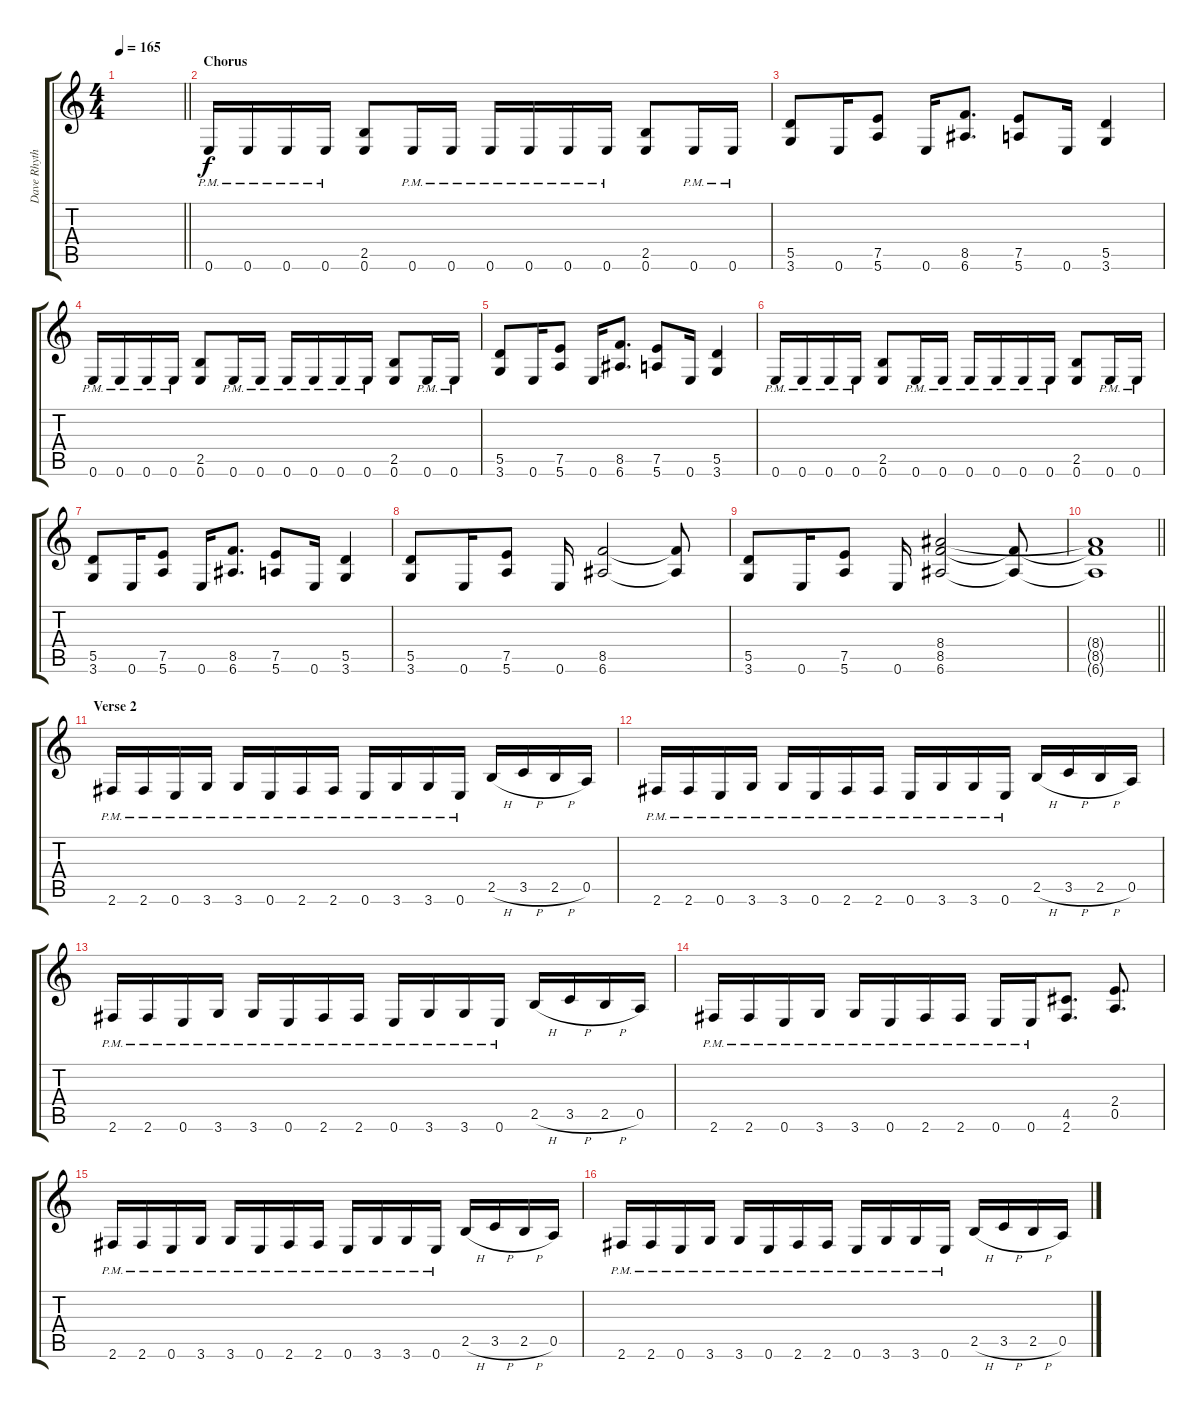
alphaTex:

\track ("Dave Rhythm" "Dave Rhyth") {instrument distortionguitar}
\staff {score tabs}
\tuning (E4 B3 G3 D3 A2 E2) {hide}
\ts (4 4)
\tempo 165
\clef g2
\barLineRight lightlight
\ks c
|
\section ("" "Chorus")
0.6{pm}.16{volume 13} 0.6{pm}.16 0.6{pm}.16 0.6{pm}.16 (2.5 0.6).8 0.6{pm}.16 0.6{pm}.16 0.6{pm}.16 0.6{pm}.16 0.6{pm}.16 0.6{pm}.16 (2.5 0.6).8 0.6{pm}.16 0.6{pm}.16 |
(5.5 3.6).8 0.6.16 (7.5 5.6).8 0.6.16 (8.5 6.6).8{d} (7.5 5.6).8 0.6.16 (5.5 3.6).4 |
0.6{pm}.16 0.6{pm}.16 0.6{pm}.16 0.6{pm}.16 (2.5 0.6).8 0.6{pm}.16 0.6{pm}.16 0.6{pm}.16 0.6{pm}.16 0.6{pm}.16 0.6{pm}.16 (2.5 0.6).8 0.6{pm}.16 0.6{pm}.16 |
(5.5 3.6).8 0.6.16 (7.5 5.6).8 0.6.16 (8.5 6.6).8{d} (7.5 5.6).8 0.6.16 (5.5 3.6).4 |
0.6{pm}.16 0.6{pm}.16 0.6{pm}.16 0.6{pm}.16 (2.5 0.6).8 0.6{pm}.16 0.6{pm}.16 0.6{pm}.16 0.6{pm}.16 0.6{pm}.16 0.6{pm}.16 (2.5 0.6).8 0.6{pm}.16 0.6{pm}.16 |
(5.5 3.6).8 0.6.16 (7.5 5.6).8 0.6.16 (8.5 6.6).8{d} (7.5 5.6).8 0.6.16 (5.5 3.6).4 |
(5.5 3.6).8 0.6.16 (7.5 5.6).8 0.6.16 (8.5 6.6).2 (8.5{t} 6.6{t}).8 |
(5.5 3.6).8 0.6.16 (7.5 5.6).8 0.6.16 (8.4 8.5 6.6).2 (8.5{t} 6.6{t}).8 |
\barLineRight lightlight
(8.4{t} 8.5{t} 6.6{t}).1 |
\section ("" "Verse 2")
2.6{pm}.16 2.6{pm}.16 0.6{pm}.16 3.6{pm}.16 3.6{pm}.16 0.6{pm}.16 2.6{pm}.16 2.6{pm}.16 0.6{pm}.16 3.6{pm}.16 3.6{pm}.16 0.6{pm}.16 2.5{h}.16 3.5{h}.16 2.5{h}.16 0.5.16 |
2.6{pm}.16 2.6{pm}.16 0.6{pm}.16 3.6{pm}.16 3.6{pm}.16 0.6{pm}.16 2.6{pm}.16 2.6{pm}.16 0.6{pm}.16 3.6{pm}.16 3.6{pm}.16 0.6{pm}.16 2.5{h}.16 3.5{h}.16 2.5{h}.16 0.5.16 |
2.6{pm}.16 2.6{pm}.16 0.6{pm}.16 3.6{pm}.16 3.6{pm}.16 0.6{pm}.16 2.6{pm}.16 2.6{pm}.16 0.6{pm}.16 3.6{pm}.16 3.6{pm}.16 0.6{pm}.16 2.5{h}.16 3.5{h}.16 2.5{h}.16 0.5.16 |
2.6{pm}.16 2.6{pm}.16 0.6{pm}.16 3.6{pm}.16 3.6{pm}.16 0.6{pm}.16 2.6{pm}.16 2.6{pm}.16 0.6{pm}.16 0.6{pm}.16 (4.5 2.6).8{d} (2.4 0.5).8{d} |
2.6{pm}.16 2.6{pm}.16 0.6{pm}.16 3.6{pm}.16 3.6{pm}.16 0.6{pm}.16 2.6{pm}.16 2.6{pm}.16 0.6{pm}.16 3.6{pm}.16 3.6{pm}.16 0.6{pm}.16 2.5{h}.16 3.5{h}.16 2.5{h}.16 0.5.16 |
2.6{pm}.16 2.6{pm}.16 0.6{pm}.16 3.6{pm}.16 3.6{pm}.16 0.6{pm}.16 2.6{pm}.16 2.6{pm}.16 0.6{pm}.16 3.6{pm}.16 3.6{pm}.16 0.6{pm}.16 2.5{h}.16 3.5{h}.16 2.5{h}.16 0.5.16
